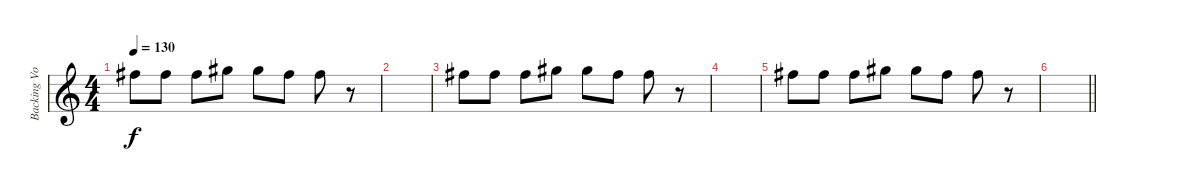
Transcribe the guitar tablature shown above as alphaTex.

\track ("Backing Vocals" "Backing Vo") {instrument distortionguitar}
\staff {score}
\tuning (E4 B3 G3 D3 A2 E2) {hide}
\ts (4 4)
\tempo 130
\clef g2
\ks c
2.1.8{dy f} 2.1.8 2.1.8 4.1.8 4.1.8 2.1.8 2.1.8 r.8 |
|
2.1.8 2.1.8 2.1.8 4.1.8 4.1.8 2.1.8 2.1.8 r.8 |
|
2.1.8 2.1.8 2.1.8 4.1.8 4.1.8 2.1.8 2.1.8 r.8 |
\barLineRight lightlight
